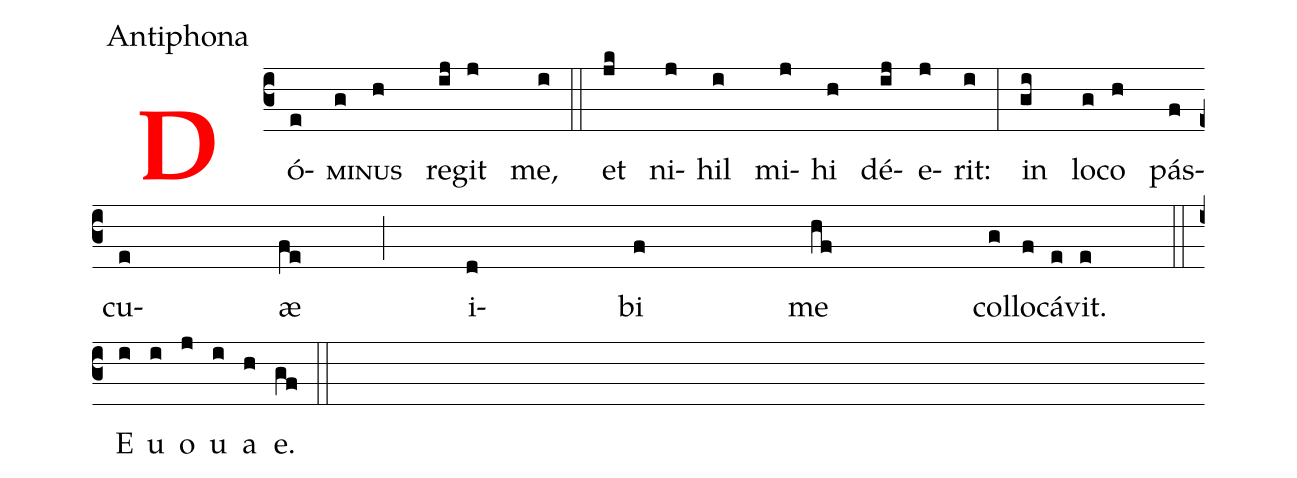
office-part: Antiphona;
%%
<v>\bf\textcolor{red}{D}</v><v>\sc{ó}</v>(c3e)<v>\sc{mi}</v>(g)<v>\sc{nus}</v>(h) re(ij)git(j) me,(i) (::) et(jk) ni(j)hil(i) mi(j)hi(h) dé(ij)e(j)rit:(i) (:) in(gi) lo(g)co(h) pás(f)cu(e)æ(fe) (;) i(d)bi(f) me(hf) col(g)lo(f)cá(e)vit.(e) (::) (z) E(i) u(i) o(j) u(i) a(h) e.(gf) (::)
